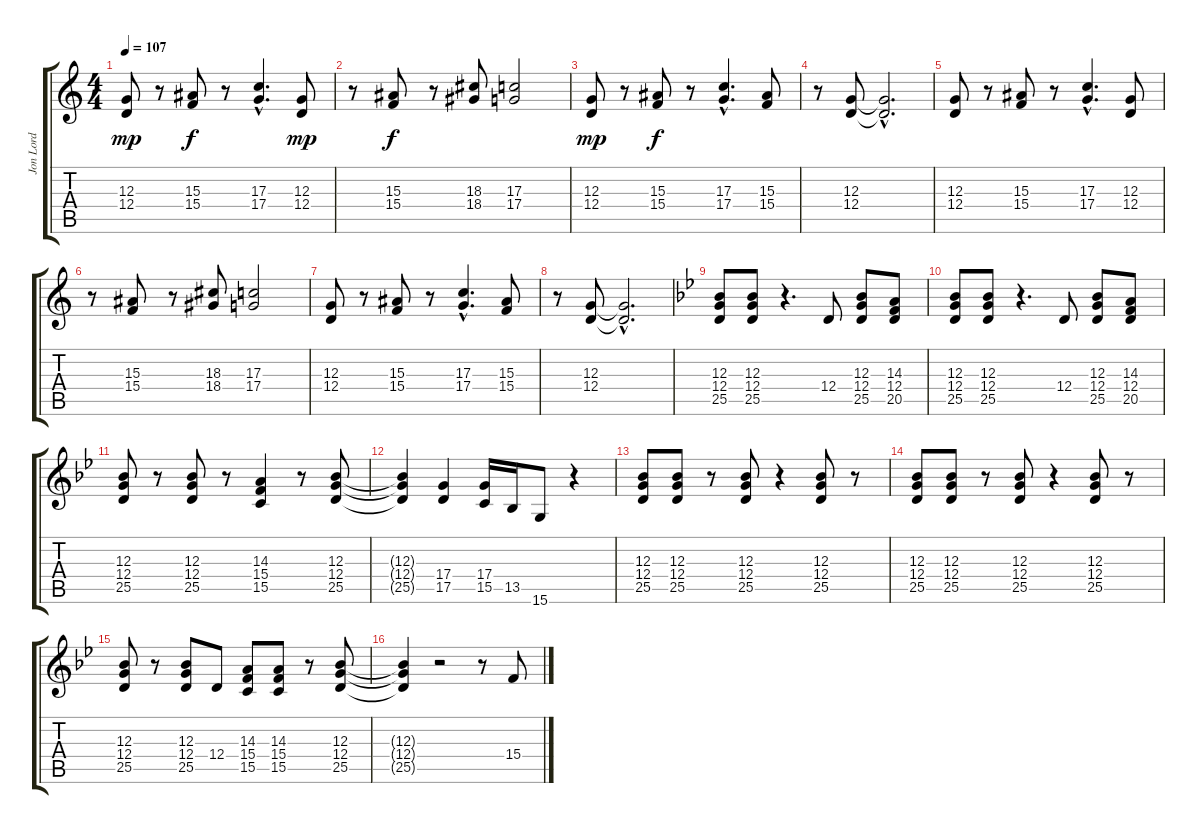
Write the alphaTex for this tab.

\track ("Jon Lord " "Jon Lord ") {instrument drawbarorgan}
\staff {score tabs}
\tuning (E4 B3 G3 D3 A2 E2) {hide}
\ts (4 4)
\tempo 107
\clef g2
\ks c
(12.3 12.4).8{dy mp} r.8 (15.3 15.4).8{dy f} r.8 (17.3{hac} 17.4{hac}).4{d} (12.3 12.4).8{dy mp} |
r.8 (15.3 15.4).8{dy f} r.8 (18.3 18.4).8 (17.3 17.4).2 |
(12.3 12.4).8{dy mp} r.8 (15.3 15.4).8{dy f} r.8 (17.3{hac} 17.4{hac}).4{d} (15.3 15.4).8 |
r.8 (12.3 12.4).8 (12.3{hac t} 12.4{hac t}).2{d} |
(12.3 12.4).8 r.8 (15.3 15.4).8 r.8 (17.3{hac} 17.4{hac}).4{d} (12.3 12.4).8 |
r.8 (15.3 15.4).8 r.8 (18.3 18.4).8 (17.3 17.4).2 |
(12.3 12.4).8 r.8 (15.3 15.4).8 r.8 (17.3{hac} 17.4{hac}).4{d} (15.3 15.4).8 |
r.8 (12.3 12.4).8 (12.3{hac t} 12.4{hac t}).2{d} |
\ks bb
(12.3 12.4 25.5).8 (12.3 12.4 25.5).8 r.4{d} 12.4.8 (12.3 12.4 25.5).8 (14.3 12.4 20.5).8 |
(12.3 12.4 25.5).8 (12.3 12.4 25.5).8 r.4{d} 12.4.8 (12.3 12.4 25.5).8 (14.3 12.4 20.5).8 |
(12.3 12.4 25.5).8 r.8 (12.3 12.4 25.5).8 r.8 (14.3 15.4 15.5).4 r.8 (12.3 12.4 25.5).8 |
(12.3{t} 12.4{t} 25.5{t}).4 (17.4 17.5).4 (17.4 15.5).16 13.5.16 15.6.8 r.4 |
(12.3 12.4 25.5).8 (12.3 12.4 25.5).8 r.8 (12.3 12.4 25.5).8 r.4 (12.3 12.4 25.5).8 r.8 |
(12.3 12.4 25.5).8 (12.3 12.4 25.5).8 r.8 (12.3 12.4 25.5).8 r.4 (12.3 12.4 25.5).8 r.8 |
(12.3 12.4 25.5).8 r.8 (12.3 12.4 25.5).8 12.4.8 (14.3 15.4 15.5).8 (14.3 15.4 15.5).8 r.8 (12.3 12.4 25.5).8 |
(12.3{t} 12.4{t} 25.5{t}).4 r.2 r.8 15.4.8
